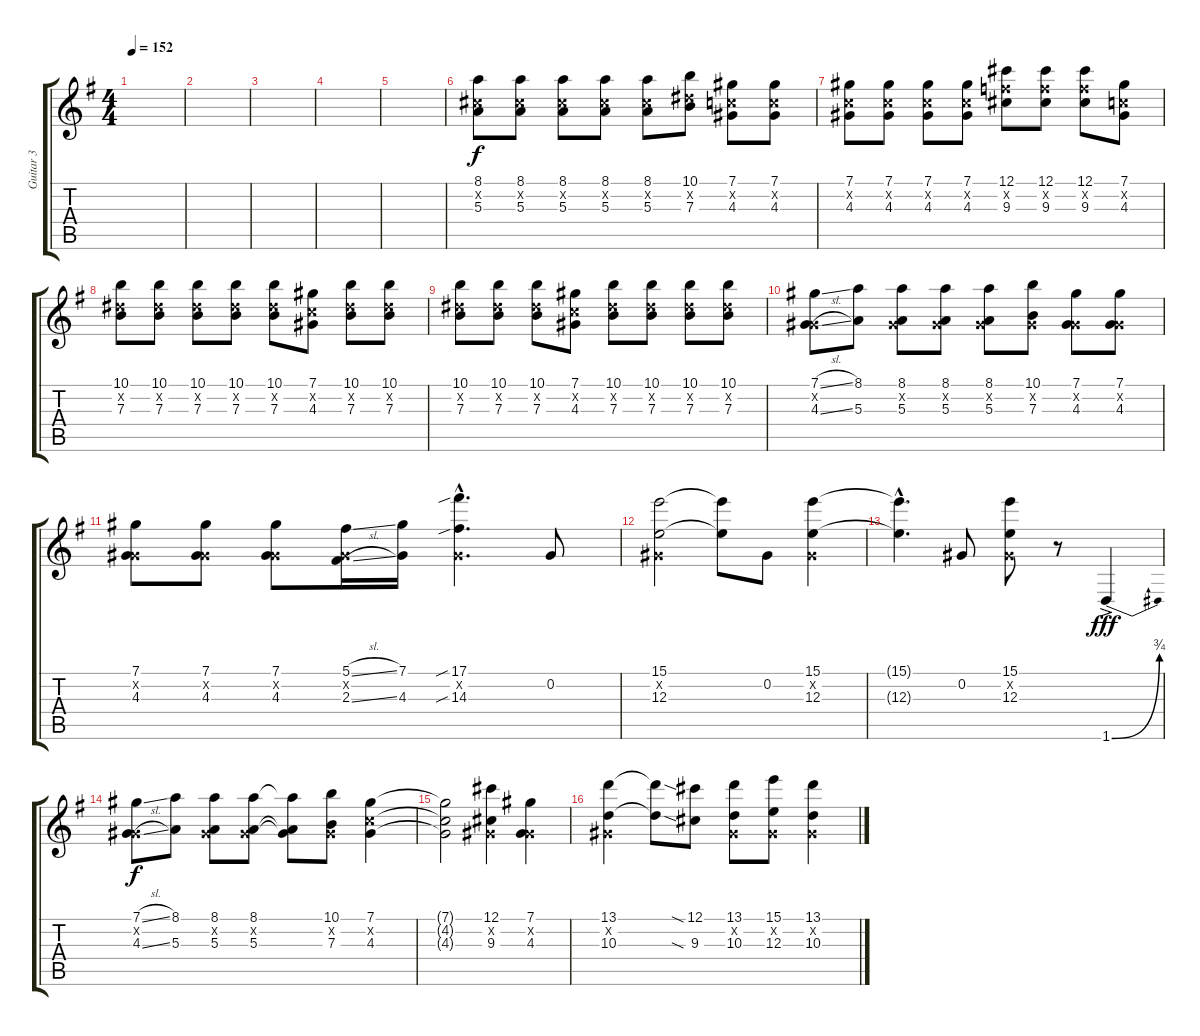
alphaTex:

\track ("Guitar 3" "Guitar 3") {instrument overdrivenguitar}
\staff {score tabs}
\tuning (Db4 Ab3 E3 B2 Gb2 Db2) {hide}
\ts (4 4)
\tempo 152
\clef g2
\ks eminor
|
|
|
|
|
(8.1 5.2{x} 5.3).8 (8.1 5.2{x} 5.3).8 (8.1 5.2{x} 5.3).8 (8.1 5.2{x} 5.3).8 (8.1 5.2{x} 5.3).8 (10.1 7.2{x} 7.3).8 (7.1 4.2{x} 4.3).8 (7.1 4.2{x} 4.3).8 |
(7.1 4.2{x} 4.3).8 (7.1 4.2{x} 4.3).8 (7.1 4.2{x} 4.3).8 (7.1 4.2{x} 4.3).8 (12.1 9.2{x} 9.3).8 (12.1 9.2{x} 9.3).8 (12.1 9.2{x} 9.3).8 (7.1 4.2{x} 4.3).8 |
(10.1 7.2{x} 7.3).8 (10.1 7.2{x} 7.3).8 (10.1 7.2{x} 7.3).8 (10.1 7.2{x} 7.3).8 (10.1 7.2{x} 7.3).8 (7.1 4.2{x} 4.3).8 (10.1 7.2{x} 7.3).8 (10.1 7.2{x} 7.3).8 |
(10.1 7.2{x} 7.3).8 (10.1 7.2{x} 7.3).8 (10.1 7.2{x} 7.3).8 (7.1 4.2{x} 4.3).8 (10.1 7.2{x} 7.3).8 (10.1 7.2{x} 7.3).8 (10.1 7.2{x} 7.3).8 (10.1 7.2{x} 7.3).8 |
(7.1{sl} 0.2{x} 4.3{sl}).8 (8.1 5.3).8 (8.1 0.2{x} 5.3).8 (8.1 0.2{x} 5.3).8 (8.1 0.2{x} 5.3).8 (10.1 0.2{x} 7.3).8 (7.1 0.2{x} 4.3).8 (7.1 0.2{x} 4.3).8 |
(7.1 0.2{x} 4.3).8 (7.1 0.2{x} 4.3).8 (7.1 0.2{x} 4.3).8 (5.1{sl} 0.2{x} 2.3{sl}).16 (7.1 4.3).16 (17.1{sib hac} 0.2{hac x} 14.3{sib hac}).4{d} 0.2.8 |
(15.1 0.2{x} 12.3).2 (15.1{t} 12.3{t}).8 0.2.8 (15.1 0.2{x} 12.3).4 |
(15.1{hac t} 12.3{hac t}).4{d} 0.2.8 (15.1 0.2{x} 12.3).8 r.8 1.6{be (bend 0 0 60 3) ac}.4{dy fff} |
(7.1{sl} 0.2{x} 4.3{sl}).8{dy f} (8.1 5.3).8 (8.1 0.2{x} 5.3).8 (8.1 0.2{x} 5.3).8 (8.1{t} 0.2{t} 5.3{t}).8 (10.1 0.2{x} 7.3).8 (7.1 4.2{x} 4.3).4 |
(7.1{t} 4.2{t} 4.3{t}).2 (12.1 0.2{x} 9.3).4 (7.1 0.2{x} 4.3).4 |
(13.1 0.2{x} 10.3).4 (13.1{t} 10.3{t}).8 (12.1{sia} 9.3{sia}).8 (13.1 0.2{x} 10.3).8 (15.1 0.2{x} 12.3).8 (13.1 0.2{x} 10.3).4
